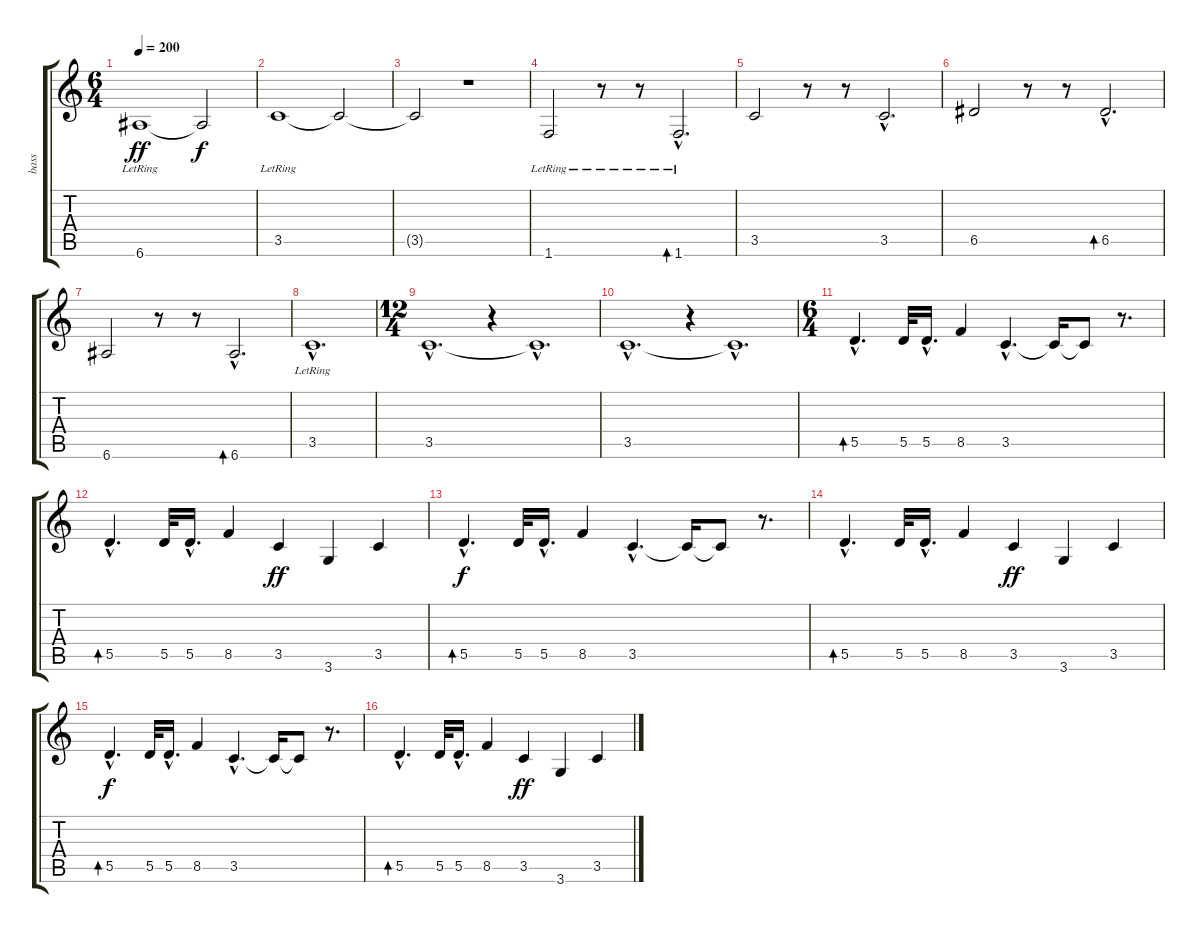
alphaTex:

\track ("bass" "bass") {instrument acousticbass}
\staff {score tabs}
\tuning (E4 B3 G3 D3 A2 E2) {hide}
\ts (6 4)
\tempo 200
\clef g2
\ks c
6.6{lr}.1{dy ff} 6.6{t}.2{dy f} |
3.5{lr}.1 3.5{t}.2 |
3.5{t}.2 r.1 |
1.6{lr}.2 r.8 r.8 1.6{hac lr}.2{d bd 60} |
3.5.2 r.8 r.8 3.5{hac}.2{d} |
6.5.2 r.8 r.8 6.5{hac}.2{d bd 60} |
6.6.2 r.8 r.8 6.6{hac}.2{d bd 60} |
3.5{hac lr}.1{d} |
\ts (12 4)
3.5{hac}.1{d} r.4 3.5{hac t}.1{d} |
3.5{hac}.1{d} r.4 3.5{hac t}.1{d} |
\ts (6 4)
5.5{hac}.4{d bd 30} 5.5.32 5.5{hac}.16{d} 8.5.4 3.5{hac}.4{d} 3.5{t}.16 3.5{t}.8 r.8{d} |
5.5{hac}.4{d bd 30} 5.5.32 5.5{hac}.16{d} 8.5.4 3.5.4{dy ff} 3.6.4 3.5.4 |
5.5{hac}.4{d bd 30 dy f} 5.5.32 5.5{hac}.16{d} 8.5.4 3.5{hac}.4{d} 3.5{t}.16 3.5{t}.8 r.8{d} |
5.5{hac}.4{d bd 30} 5.5.32 5.5{hac}.16{d} 8.5.4 3.5.4{dy ff} 3.6.4 3.5.4 |
5.5{hac}.4{d bd 30 dy f} 5.5.32 5.5{hac}.16{d} 8.5.4 3.5{hac}.4{d} 3.5{t}.16 3.5{t}.8 r.8{d} |
5.5{hac}.4{d bd 30} 5.5.32 5.5{hac}.16{d} 8.5.4 3.5.4{dy ff} 3.6.4 3.5.4
